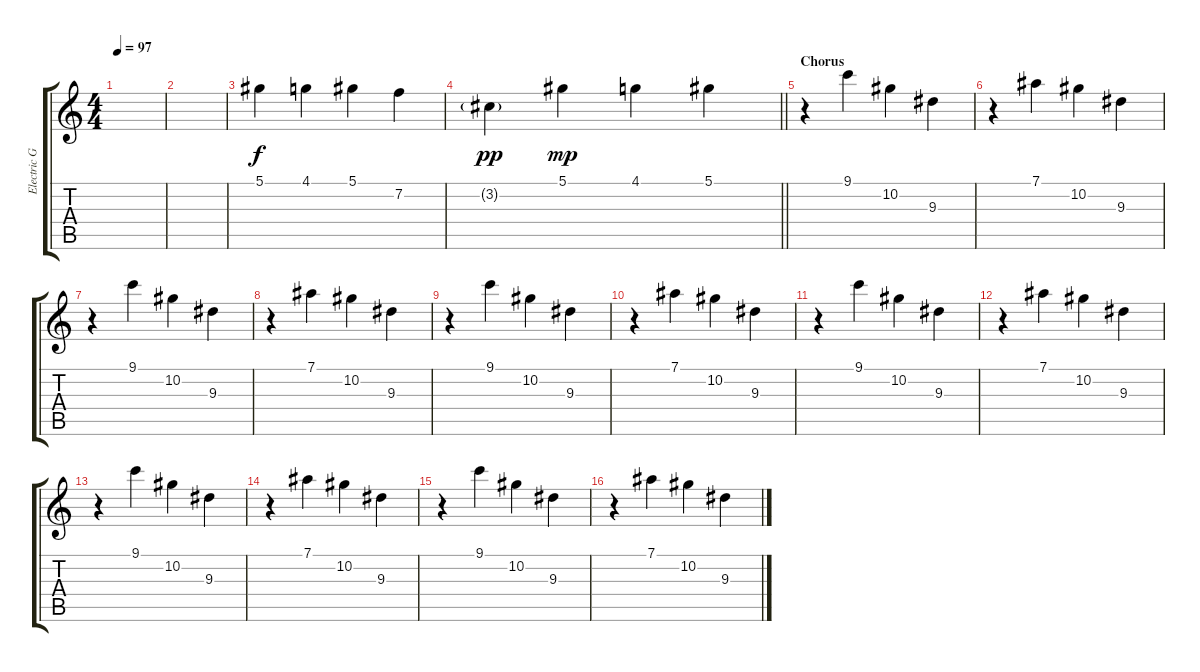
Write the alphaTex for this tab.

\track ("Electric Guitar" "Electric G") {instrument overdrivenguitar}
\staff {score tabs}
\tuning (Eb4 Bb3 Gb3 Db3 Ab2 Db2) {hide}
\ts (4 4)
\tempo 97
\clef g2
\ks c
|
|
5.1.4 4.1.4 5.1.4 7.2.4 |
\barLineRight lightlight
3.2{g}.4{dy pp} 5.1.4{dy mp} 4.1.4 5.1.4 |
\section ("" "Chorus")
r.4 9.1.4 10.2.4 9.3.4 |
r.4 7.1.4 10.2.4 9.3.4 |
r.4 9.1.4 10.2.4 9.3.4 |
r.4 7.1.4 10.2.4 9.3.4 |
r.4 9.1.4 10.2.4 9.3.4 |
r.4 7.1.4 10.2.4 9.3.4 |
r.4 9.1.4 10.2.4 9.3.4 |
r.4 7.1.4 10.2.4 9.3.4 |
r.4 9.1.4 10.2.4 9.3.4 |
r.4 7.1.4 10.2.4 9.3.4 |
r.4 9.1.4 10.2.4 9.3.4 |
r.4 7.1.4 10.2.4 9.3.4
